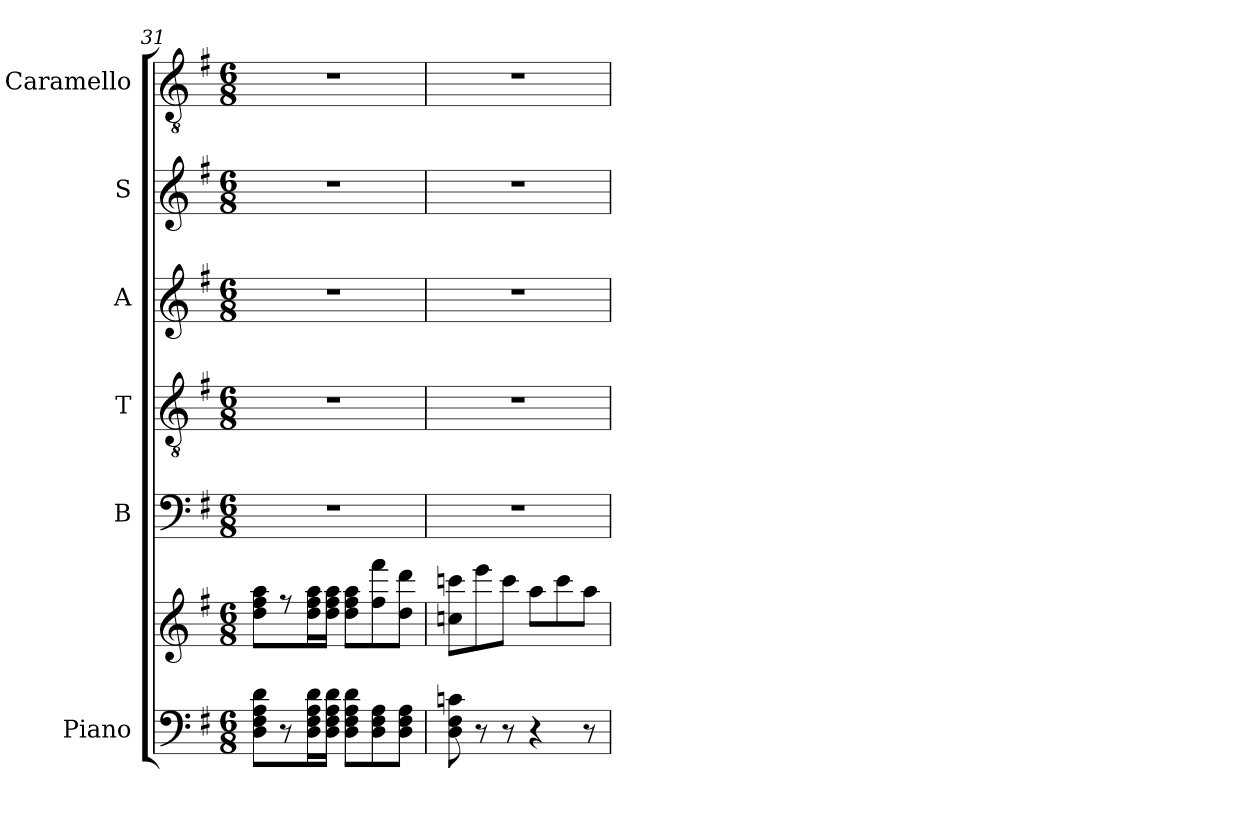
**kern	**kern	**kern	**kern	**kern	**kern	**kern
*part6	*part6	*part5	*part4	*part3	*part2	*part1
*staff7	*staff6	*staff5	*staff4	*staff3	*staff2	*staff1
*I"Piano	*	*I"B	*I"T	*I"A	*I"S	*I"Caramello
*I'Pno	*	*I'B	*I'T	*I'A	*I'S	*
*clefF4	*clefG2	*clefF4	*clefGv2	*clefG2	*clefG2	*clefGv2
*k[f#]	*k[f#]	*k[f#]	*k[f#]	*k[f#]	*k[f#]	*k[f#]
*M6/8	*M6/8	*M6/8	*M6/8	*M6/8	*M6/8	*M6/8
=31	=31	=31	=31	=31	=31	=31
8D\ 8F#\ 8A\ 8d\L	8dd\ 8ff#\ 8aa\L	2.r	2.r	2.r	2.r	2.r
8r	8r	.	.	.	.	.
16D\ 16F#\ 16A\ 16d\L	16dd\ 16ff#\ 16aa\L	.	.	.	.	.
16D\ 16F#\ 16A\ 16d\JJ	16dd\ 16ff#\ 16aa\JJ	.	.	.	.	.
8D\ 8F#\ 8A\ 8d\L	8dd\ 8ff#\ 8aa\L	.	.	.	.	.
8D\ 8F#\ 8A\	8ff#\ 8fff#\	.	.	.	.	.
8D\ 8F#\ 8A\J	8dd\ 8ddd\J	.	.	.	.	.
=32	=32	=32	=32	=32	=32	=32
8D\ 8F#\ 8cn\	8ccn\ 8cccn\L	2.r	2.r	2.r	2.r	2.r
8r	8eee\	.	.	.	.	.
8r	8ccc\J	.	.	.	.	.
4r	8aa\L	.	.	.	.	.
.	8ccc\	.	.	.	.	.
8r	8aa\J	.	.	.	.	.
=	=	=	=	=	=	=
*-	*-	*-	*-	*-	*-	*-
